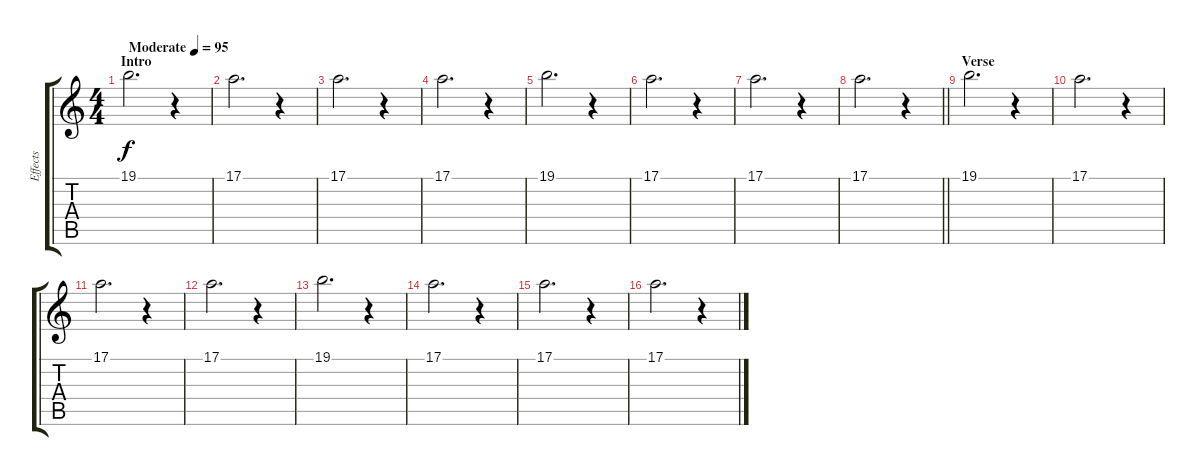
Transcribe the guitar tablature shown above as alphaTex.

\track ("Effects" "Effects") {instrument pad2warm}
\staff {score tabs}
\tuning (E4 B3 G3 D3 A2 E2) {hide}
\ts (4 4)
\section ("" "Intro")
\tempo (95 "Moderate")
\clef g2
\ks c
19.1.2{d dy f instrument pad2warm} r.4 |
17.1.2{d} r.4 |
17.1.2{d} r.4 |
17.1.2{d} r.4 |
19.1.2{d} r.4 |
17.1.2{d} r.4 |
17.1.2{d} r.4 |
\barLineRight lightlight
17.1.2{d} r.4 |
\section ("" "Verse")
19.1.2{d} r.4 |
17.1.2{d} r.4 |
17.1.2{d} r.4 |
17.1.2{d} r.4 |
19.1.2{d} r.4 |
17.1.2{d} r.4 |
17.1.2{d} r.4 |
17.1.2{d} r.4
